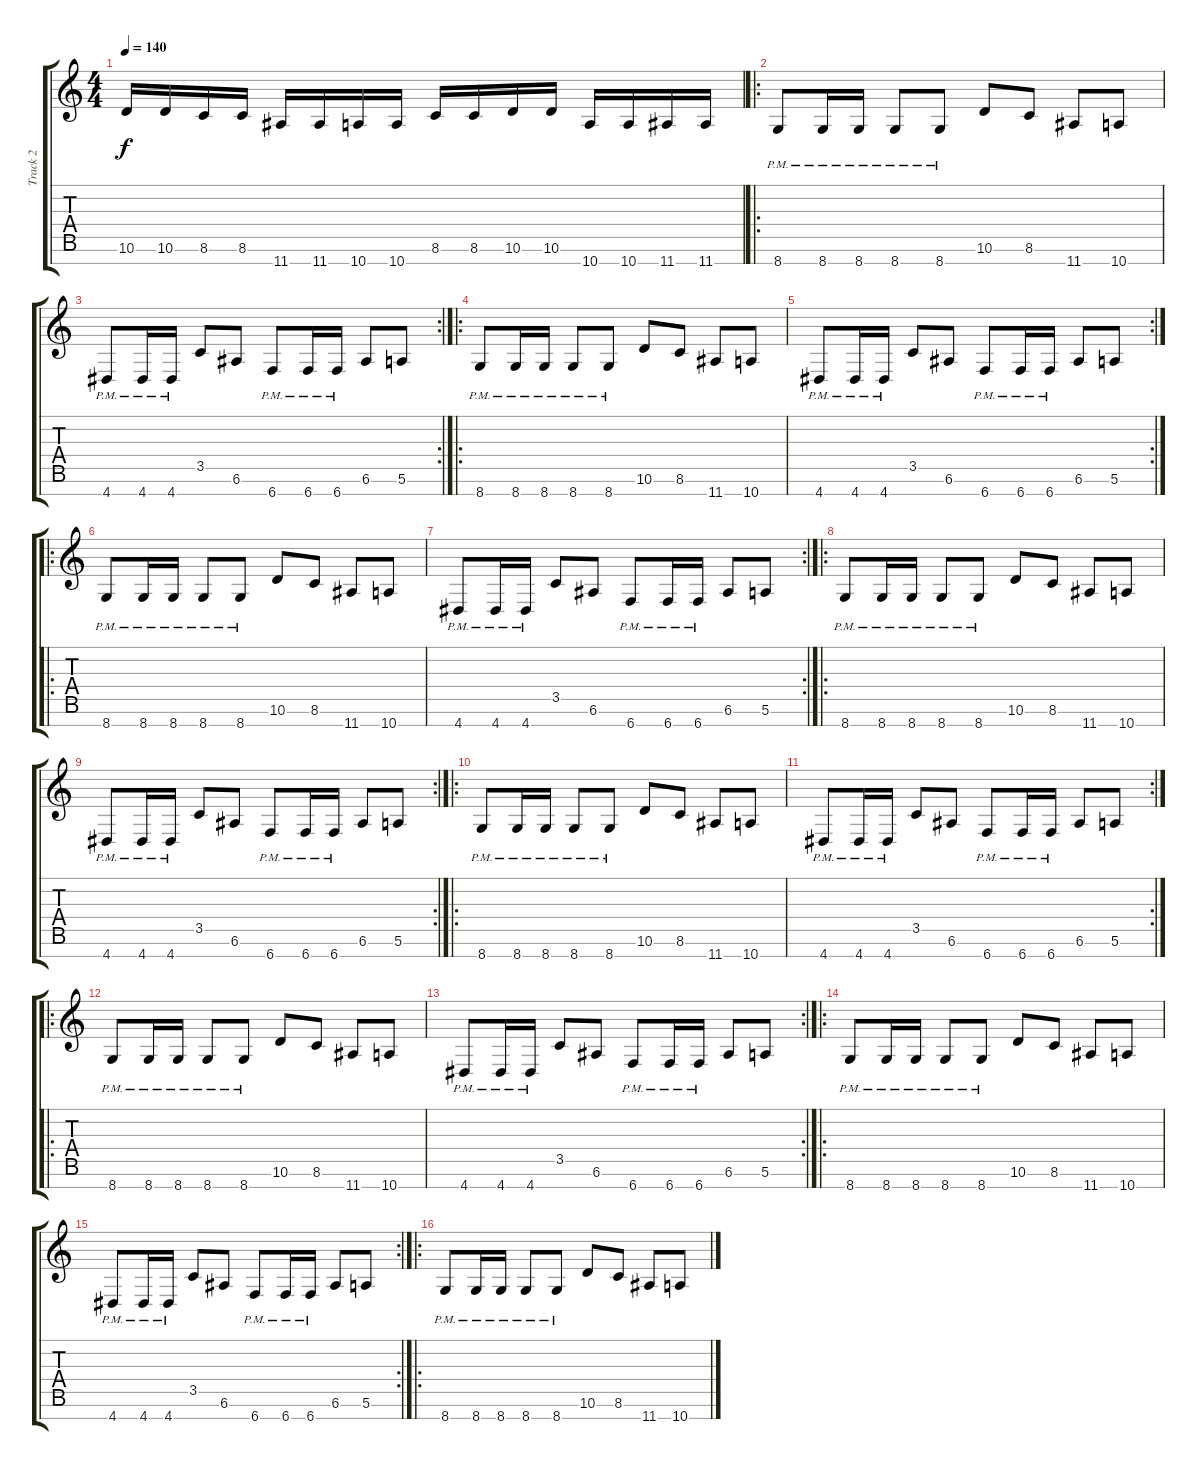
\track ("Track 2" "Track 2") {instrument distortionguitar}
\staff {score tabs}
\tuning (E4 B3 G3 D3 A2 E2 B1) {hide}
\ts (4 4)
\tempo 140
\clef g2
\ks c
10.6.16{dy f} 10.6.16 8.6.16 8.6.16 11.7.16 11.7.16 10.7.16 10.7.16 8.6.16 8.6.16 10.6.16 10.6.16 10.7.16 10.7.16 11.7.16 11.7.16 |
\ro
8.7{pm}.8 8.7{pm}.16 8.7{pm}.16 8.7{pm}.8 8.7{pm}.8 10.6.8 8.6.8 11.7.8 10.7.8 |
\rc 2
4.7{pm}.8 4.7{pm}.16 4.7{pm}.16 3.5.8 6.6.8 6.7{pm}.8 6.7{pm}.16 6.7{pm}.16 6.6.8 5.6.8 |
\ro
8.7{pm}.8 8.7{pm}.16 8.7{pm}.16 8.7{pm}.8 8.7{pm}.8 10.6.8 8.6.8 11.7.8 10.7.8 |
\rc 2
4.7{pm}.8 4.7{pm}.16 4.7{pm}.16 3.5.8 6.6.8 6.7{pm}.8 6.7{pm}.16 6.7{pm}.16 6.6.8 5.6.8 |
\ro
8.7{pm}.8 8.7{pm}.16 8.7{pm}.16 8.7{pm}.8 8.7{pm}.8 10.6.8 8.6.8 11.7.8 10.7.8 |
\rc 2
4.7{pm}.8 4.7{pm}.16 4.7{pm}.16 3.5.8 6.6.8 6.7{pm}.8 6.7{pm}.16 6.7{pm}.16 6.6.8 5.6.8 |
\ro
8.7{pm}.8 8.7{pm}.16 8.7{pm}.16 8.7{pm}.8 8.7{pm}.8 10.6.8 8.6.8 11.7.8 10.7.8 |
\rc 2
4.7{pm}.8 4.7{pm}.16 4.7{pm}.16 3.5.8 6.6.8 6.7{pm}.8 6.7{pm}.16 6.7{pm}.16 6.6.8 5.6.8 |
\ro
8.7{pm}.8 8.7{pm}.16 8.7{pm}.16 8.7{pm}.8 8.7{pm}.8 10.6.8 8.6.8 11.7.8 10.7.8 |
\rc 2
4.7{pm}.8 4.7{pm}.16 4.7{pm}.16 3.5.8 6.6.8 6.7{pm}.8 6.7{pm}.16 6.7{pm}.16 6.6.8 5.6.8 |
\ro
8.7{pm}.8 8.7{pm}.16 8.7{pm}.16 8.7{pm}.8 8.7{pm}.8 10.6.8 8.6.8 11.7.8 10.7.8 |
\rc 2
4.7{pm}.8 4.7{pm}.16 4.7{pm}.16 3.5.8 6.6.8 6.7{pm}.8 6.7{pm}.16 6.7{pm}.16 6.6.8 5.6.8 |
\ro
8.7{pm}.8 8.7{pm}.16 8.7{pm}.16 8.7{pm}.8 8.7{pm}.8 10.6.8 8.6.8 11.7.8 10.7.8 |
\rc 2
4.7{pm}.8 4.7{pm}.16 4.7{pm}.16 3.5.8 6.6.8 6.7{pm}.8 6.7{pm}.16 6.7{pm}.16 6.6.8 5.6.8 |
\ro
8.7{pm}.8 8.7{pm}.16 8.7{pm}.16 8.7{pm}.8 8.7{pm}.8 10.6.8 8.6.8 11.7.8 10.7.8
